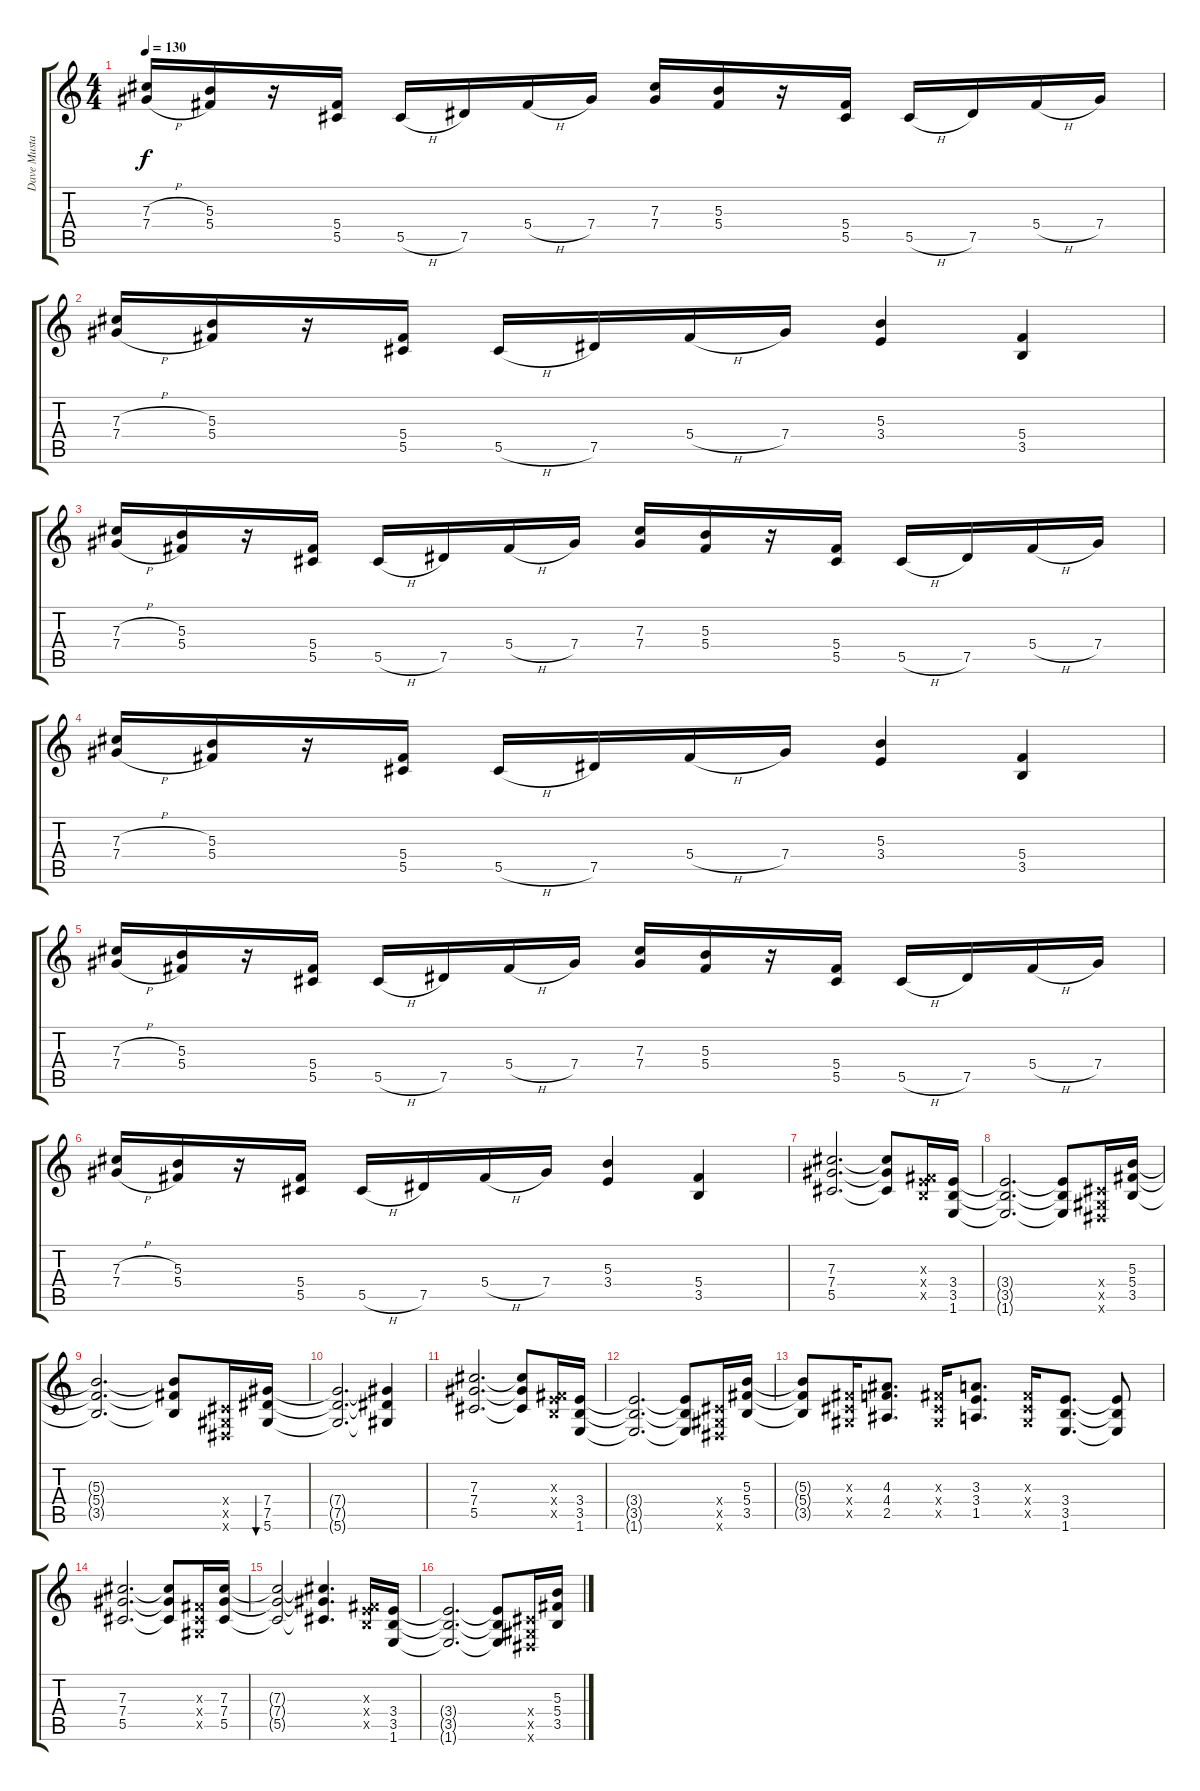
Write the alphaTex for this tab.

\track ("Dave Mustaine" "Dave Musta") {instrument distortionguitar}
\staff {score tabs}
\tuning (Eb4 Bb3 Gb3 Db3 Ab2 Eb2) {hide}
\ts (4 4)
\tempo 130
\clef g2
\ks c
(7.3{h} 7.4{h}).16{dy f} (5.3 5.4).16 r.16 (5.4 5.5).16 5.5{h}.16 7.5.16 5.4{h}.16 7.4.16 (7.3 7.4).16 (5.3 5.4).16 r.16 (5.4 5.5).16 5.5{h}.16 7.5.16 5.4{h}.16 7.4.16 |
(7.3{h} 7.4{h}).16 (5.3 5.4).16 r.16 (5.4 5.5).16 5.5{h}.16 7.5.16 5.4{h}.16 7.4.16 (5.3 3.4).4 (5.4 3.5).4 |
(7.3{h} 7.4{h}).16 (5.3 5.4).16 r.16 (5.4 5.5).16 5.5{h}.16 7.5.16 5.4{h}.16 7.4.16 (7.3 7.4).16 (5.3 5.4).16 r.16 (5.4 5.5).16 5.5{h}.16 7.5.16 5.4{h}.16 7.4.16 |
(7.3{h} 7.4{h}).16 (5.3 5.4).16 r.16 (5.4 5.5).16 5.5{h}.16 7.5.16 5.4{h}.16 7.4.16 (5.3 3.4).4 (5.4 3.5).4 |
(7.3{h} 7.4{h}).16 (5.3 5.4).16 r.16 (5.4 5.5).16 5.5{h}.16 7.5.16 5.4{h}.16 7.4.16 (7.3 7.4).16 (5.3 5.4).16 r.16 (5.4 5.5).16 5.5{h}.16 7.5.16 5.4{h}.16 7.4.16 |
(7.3{h} 7.4{h}).16 (5.3 5.4).16 r.16 (5.4 5.5).16 5.5{h}.16 7.5.16 5.4{h}.16 7.4.16 (5.3 3.4).4 (5.4 3.5).4 |
(7.3 7.4 5.5).2{d} (7.3{t} 7.4{t} 5.5{t}).8 (0.3{x} 3.4{x} 3.5{x}).16 (3.4 3.5 1.6).16 |
(3.4{t} 3.5{t} 1.6{t}).2{d} (3.4{t} 3.5{t} 1.6{t}).8 (0.4{x} 0.5{x} 0.6{x}).16 (5.3 5.4 3.5).16 |
(5.3{t} 5.4{t} 3.5{t}).2{d} (5.3{t} 5.4{t} 3.5{t}).8 (0.4{x} 0.5{x} 0.6{x}).16 (7.4 7.5 5.6).16{bu 120} |
(7.4{t} 7.5{t} 5.6{t}).2{d} (7.4{t} 7.5{t} 5.6{t}).4 |
(7.3 7.4 5.5).2{d} (7.3{t} 7.4{t} 5.5{t}).8 (0.3{x} 3.4{x} 3.5{x}).16 (3.4 3.5 1.6).16 |
(3.4{t} 3.5{t} 1.6{t}).2{d} (3.4{t} 3.5{t} 1.6{t}).8 (0.4{x} 0.5{x} 0.6{x}).16 (5.3 5.4 3.5).16 |
(5.3{t} 5.4{t} 3.5{t}).8 (0.3{x} 0.4{x} 0.5{x}).16 (4.3 4.4 2.5).8{d} (0.3{x} 0.4{x} 0.5{x}).16 (3.3 3.4 1.5).8{d} (0.3{x} 0.4{x} 0.5{x}).16 (3.4 3.5 1.6).8{d} (3.4{t} 3.5{t} 1.6{t}).8 |
(7.3 7.4 5.5).2{d} (7.3{t} 7.4{t} 5.5{t}).8 (0.3{x} 0.4{x} 0.5{x}).16 (7.3 7.4 5.5).16 |
(7.3{t} 7.4{t} 5.5{t}).2 (7.3{t} 7.4{t} 5.5{t}).4{d} (0.3{x} 3.4{x} 3.5{x}).16 (3.4 3.5 1.6).16 |
(3.4{t} 3.5{t} 1.6{t}).2{d} (3.4{t} 3.5{t} 1.6{t}).8 (0.4{x} 0.5{x} 0.6{x}).16 (5.3 5.4 3.5).16
